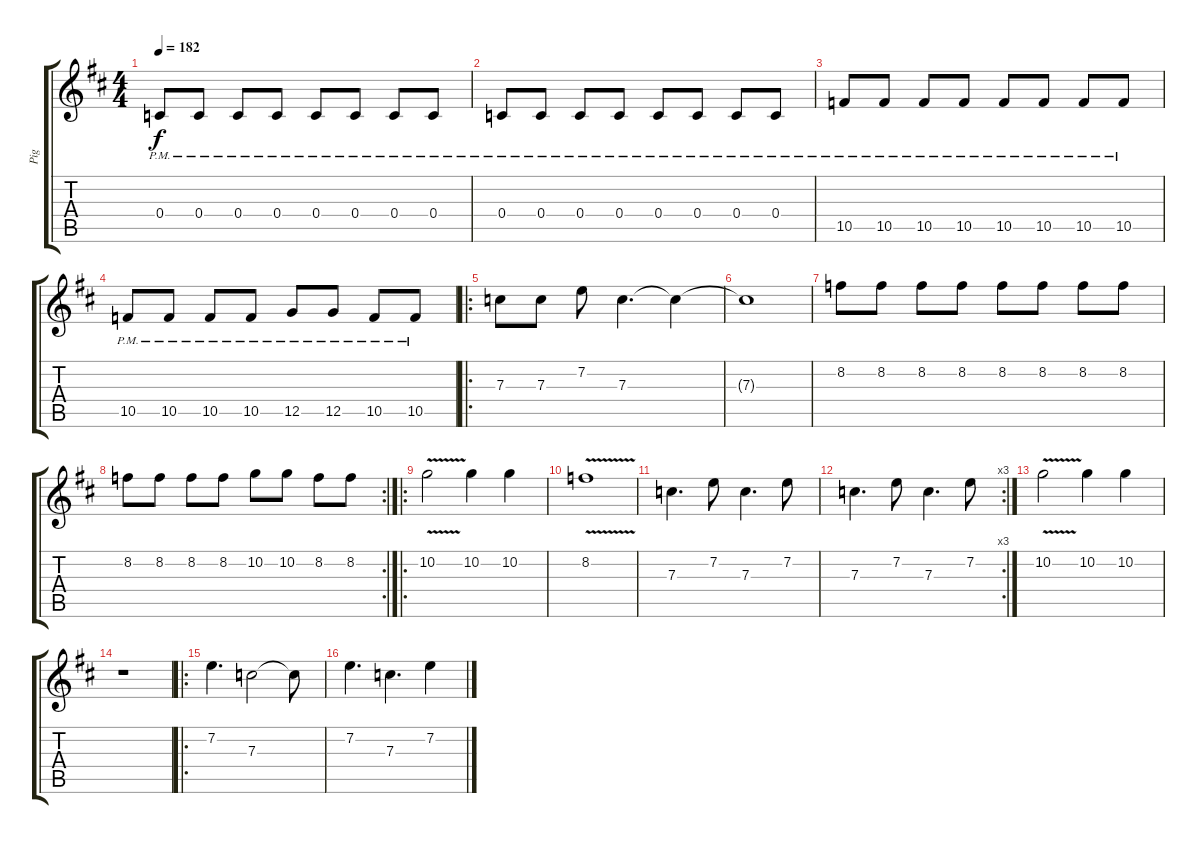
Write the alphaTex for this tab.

\track ("Pig" "Pig") {instrument distortionguitar}
\staff {score tabs}
\tuning (D4 A3 F3 C3 G2 C2) {hide}
\ts (4 4)
\tempo 182
\clef g2
\ks d
0.4{pm}.8{dy f} 0.4{pm}.8 0.4{pm}.8 0.4{pm}.8 0.4{pm}.8 0.4{pm}.8 0.4{pm}.8 0.4{pm}.8 |
0.4{pm}.8 0.4{pm}.8 0.4{pm}.8 0.4{pm}.8 0.4{pm}.8 0.4{pm}.8 0.4{pm}.8 0.4{pm}.8 |
10.5{pm}.8 10.5{pm}.8 10.5{pm}.8 10.5{pm}.8 10.5{pm}.8 10.5{pm}.8 10.5{pm}.8 10.5{pm}.8 |
10.5{pm}.8 10.5{pm}.8 10.5{pm}.8 10.5{pm}.8 12.5{pm}.8 12.5{pm}.8 10.5{pm}.8 10.5{pm}.8 |
\ro
7.3.8 7.3.8 7.2.8 7.3.4{d} 7.3{t}.4 |
7.3{t}.1 |
8.2.8 8.2.8 8.2.8 8.2.8 8.2.8 8.2.8 8.2.8 8.2.8 |
\rc 2
8.2.8 8.2.8 8.2.8 8.2.8 10.2.8 10.2.8 8.2.8 8.2.8 |
\ro
10.2{v}.2 10.2.4 10.2.4 |
8.2{v}.1 |
7.3.4{d} 7.2.8 7.3.4{d} 7.2.8 |
\rc 3
7.3.4{d} 7.2.8 7.3.4{d} 7.2.8 |
10.2{v}.2 10.2.4 10.2.4 |
r.1 |
\ro
7.2.4{d} 7.3.2 7.3{t}.8 |
7.2.4{d} 7.3.4{d} 7.2.4
